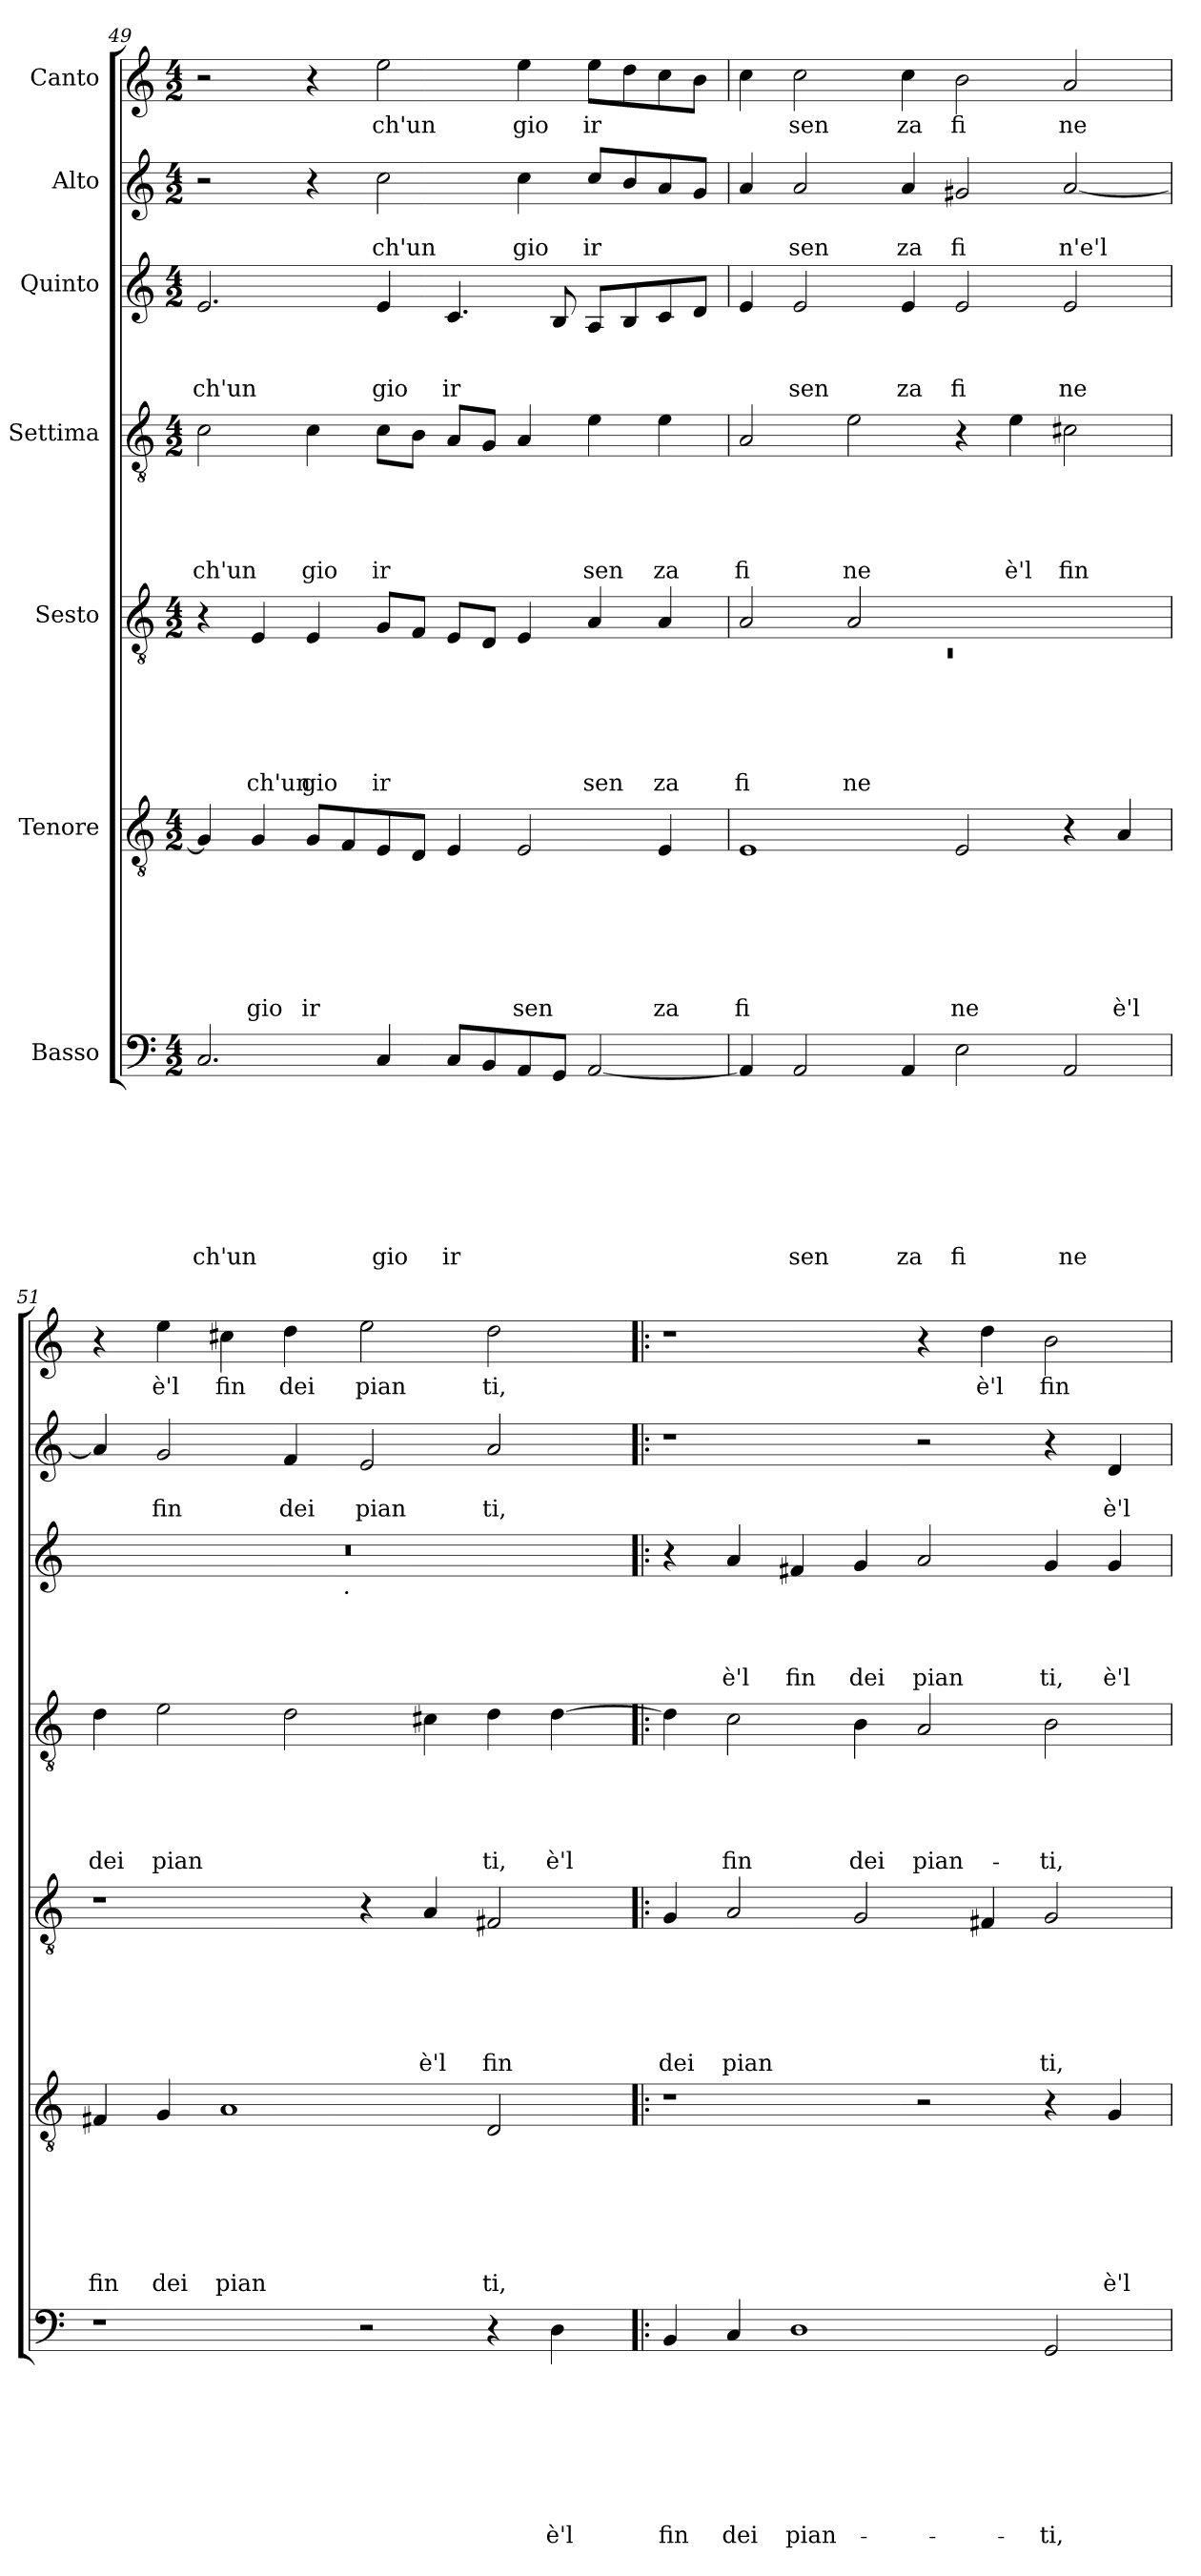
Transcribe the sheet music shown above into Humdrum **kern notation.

**kern	**text	**text	**text	**text	**text	**text	**text	**text	**kern	**text	**text	**text	**text	**text	**text	**text	**kern	**text	**text	**text	**text	**text	**text	**kern	**text	**text	**text	**text	**text	**kern	**text	**text	**text	**text	**kern	**text	**text	**kern	**text
*part7	*part7	*part7	*part7	*part7	*part7	*part7	*part7	*part7	*part6	*part6	*part6	*part6	*part6	*part6	*part6	*part6	*part5	*part5	*part5	*part5	*part5	*part5	*part5	*part4	*part4	*part4	*part4	*part4	*part4	*part3	*part3	*part3	*part3	*part3	*part2	*part2	*part2	*part1	*part1
*staff7	*staff7	*staff7	*staff7	*staff7	*staff7	*staff7	*staff7	*staff7	*staff6	*staff6	*staff6	*staff6	*staff6	*staff6	*staff6	*staff6	*staff5	*staff5	*staff5	*staff5	*staff5	*staff5	*staff5	*staff4	*staff4	*staff4	*staff4	*staff4	*staff4	*staff3	*staff3	*staff3	*staff3	*staff3	*staff2	*staff2	*staff2	*staff1	*staff1
*I"Basso	*	*	*	*	*	*	*	*	*I"Tenore	*	*	*	*	*	*	*	*I"Sesto	*	*	*	*	*	*	*I"Settima	*	*	*	*	*	*I"Quinto	*	*	*	*	*I"Alto	*	*	*I"Canto	*
*clefF4	*	*	*	*	*	*	*	*	*clefGv2	*	*	*	*	*	*	*	*clefGv2	*	*	*	*	*	*	*clefGv2	*	*	*	*	*	*clefG2	*	*	*	*	*clefG2	*	*	*clefG2	*
*k[]	*	*	*	*	*	*	*	*	*k[]	*	*	*	*	*	*	*	*k[]	*	*	*	*	*	*	*k[]	*	*	*	*	*	*k[]	*	*	*	*	*k[]	*	*	*k[]	*
*C:	*	*	*	*	*	*	*	*	*C:	*	*	*	*	*	*	*	*C:	*	*	*	*	*	*	*C:	*	*	*	*	*	*C:	*	*	*	*	*C:	*	*	*C:	*
*M4/2	*	*	*	*	*	*	*	*	*M4/2	*	*	*	*	*	*	*	*M4/2	*	*	*	*	*	*	*M4/2	*	*	*	*	*	*M4/2	*	*	*	*	*M4/2	*	*	*M4/2	*
=49	=49	=49	=49	=49	=49	=49	=49	=49	=49	=49	=49	=49	=49	=49	=49	=49	=49	=49	=49	=49	=49	=49	=49	=49	=49	=49	=49	=49	=49	=49	=49	=49	=49	=49	=49	=49	=49	=49	=49
!	!	!	!	!	!	!	!	!LO:LY:b	!	!	!	!	!	!	!	!	!	!	!	!	!	!	!	!	!	!	!	!	!LO:LY:b	!	!	!	!LO:LY:b	!	!	!	!	!	!
2.C/	.	.	.	.	.	.	.	ch'un	4G/]	.	.	.	.	.	.	.	4r	.	.	.	.	.	.	2c\	.	.	.	.	ch'un	2.e/	.	.	ch'un	.	2r	.	.	2r	.
!	!	!	!	!	!	!	!	!	!	!	!	!	!	!	!	!LO:LY:b	!	!	!	!	!	!	!LO:LY:b	!	!	!	!	!	!	!	!	!	!	!	!	!	!	!	!
.	.	.	.	.	.	.	.	.	4G/	.	.	.	.	.	.	gio	4E/	.	.	.	.	.	ch'un	.	.	.	.	.	.	.	.	.	.	.	.	.	.	.	.
!	!	!	!	!	!	!	!	!	!	!	!	!	!	!	!	!LO:LY:b	!	!	!	!	!	!	!LO:LY:b	!	!	!	!	!	!LO:LY:b	!	!	!	!	!	!	!	!	!	!
.	.	.	.	.	.	.	.	.	8G/L	.	.	.	.	.	.	ir	4E/	.	.	.	.	.	gio	4c\	.	.	.	.	gio	.	.	.	.	.	4r	.	.	4r	.
.	.	.	.	.	.	.	.	.	8F/	.	.	.	.	.	.	.	.	.	.	.	.	.	.	.	.	.	.	.	.	.	.	.	.	.	.	.	.	.	.
!	!	!	!	!	!	!	!	!LO:LY:b	!	!	!	!	!	!	!	!	!	!	!	!	!	!	!LO:LY:b	!	!	!	!	!	!LO:LY:b	!	!	!	!LO:LY:b	!	!	!	!LO:LY:b	!	!LO:LY:b
4C/	.	.	.	.	.	.	.	gio	8E/	.	.	.	.	.	.	.	8G/L	.	.	.	.	.	ir	8c\L	.	.	.	.	ir	4e/	.	.	gio	.	2cc\	.	ch'un	2ee\	ch'un
.	.	.	.	.	.	.	.	.	8D/J	.	.	.	.	.	.	.	8F/J	.	.	.	.	.	.	8B\J	.	.	.	.	.	.	.	.	.	.	.	.	.	.	.
!	!	!	!	!	!	!	!	!LO:LY:b	!	!	!	!	!	!	!	!	!	!	!	!	!	!	!	!	!	!	!	!	!	!	!	!	!LO:LY:b	!	!	!	!	!	!
8C/L	.	.	.	.	.	.	.	ir	4E/	.	.	.	.	.	.	.	8E/L	.	.	.	.	.	.	8A/L	.	.	.	.	.	4.c/	.	.	ir	.	.	.	.	.	.
8BB/	.	.	.	.	.	.	.	.	.	.	.	.	.	.	.	.	8D/J	.	.	.	.	.	.	8G/J	.	.	.	.	.	.	.	.	.	.	.	.	.	.	.
!	!	!	!	!	!	!	!	!	!	!	!	!	!	!	!	!LO:LY:b	!	!	!	!	!	!	!	!	!	!	!	!	!	!	!	!	!	!	!	!	!LO:LY:b	!	!LO:LY:b
8AA/	.	.	.	.	.	.	.	.	2E/	.	.	.	.	.	.	sen	4E/	.	.	.	.	.	.	4A/	.	.	.	.	.	.	.	.	.	.	4cc\	.	gio	4ee\	gio
8GG/J	.	.	.	.	.	.	.	.	.	.	.	.	.	.	.	.	.	.	.	.	.	.	.	.	.	.	.	.	.	8B/	.	.	.	.	.	.	.	.	.
!	!	!	!	!	!	!	!	!	!	!	!	!	!	!	!	!	!	!	!	!	!	!	!LO:LY:b	!	!	!	!	!	!LO:LY:b	!	!	!	!	!	!	!	!LO:LY:b	!	!LO:LY:b
[<2AA/	.	.	.	.	.	.	.	.	.	.	.	.	.	.	.	.	4A/	.	.	.	.	.	sen	4e\	.	.	.	.	sen	8A/L	.	.	.	.	8cc/L	.	ir	8ee\L	ir
.	.	.	.	.	.	.	.	.	.	.	.	.	.	.	.	.	.	.	.	.	.	.	.	.	.	.	.	.	.	8B/	.	.	.	.	8b/	.	.	8dd\	.
!	!	!	!	!	!	!	!	!	!	!	!	!	!	!	!	!LO:LY:b	!	!	!	!	!	!	!LO:LY:b	!	!	!	!	!	!LO:LY:b	!	!	!	!	!	!	!	!	!	!
.	.	.	.	.	.	.	.	.	4E/	.	.	.	.	.	.	za	4A/	.	.	.	.	.	za	4e\	.	.	.	.	za	8c/	.	.	.	.	8a/	.	.	8cc\	.
.	.	.	.	.	.	.	.	.	.	.	.	.	.	.	.	.	.	.	.	.	.	.	.	.	.	.	.	.	.	8d/J	.	.	.	.	8g/J	.	.	8b\J	.
=50	=50	=50	=50	=50	=50	=50	=50	=50	=50	=50	=50	=50	=50	=50	=50	=50	=50	=50	=50	=50	=50	=50	=50	=50	=50	=50	=50	=50	=50	=50	=50	=50	=50	=50	=50	=50	=50	=50	=50
*	*	*	*	*	*	*	*	*	*	*	*	*	*	*	*	*	*^	*	*	*	*	*	*	*	*	*	*	*	*	*	*	*	*	*	*	*	*	*	*
!	!	!	!	!	!	!	!	!	!	!	!	!	!	!	!	!LO:LY:b	!	!LO:N:vis=1	!	!	!	!	!	!LO:LY:b	!	!	!	!	!	!LO:LY:b	!	!	!	!	!	!	!	!	!	!
4AA/]	.	.	.	.	.	.	.	.	1E	.	.	.	.	.	.	fi	2A/	0rC	.	.	.	.	.	fi	2A/	.	.	.	.	fi	4e/	.	.	.	.	4a/	.	.	4cc\	.
!	!	!	!	!	!	!	!	!LO:LY:b	!	!	!	!	!	!	!	!	!	!	!	!	!	!	!	!	!	!	!	!	!	!	!	!	!	!LO:LY:b	!	!	!	!LO:LY:b	!	!LO:LY:b
2AA/	.	.	.	.	.	.	.	sen	.	.	.	.	.	.	.	.	.	.	.	.	.	.	.	.	.	.	.	.	.	.	2e/	.	.	sen	.	2a/	.	sen	2cc\	sen
!	!	!	!	!	!	!	!	!	!	!	!	!	!	!	!	!	!	!	!	!	!	!	!	!LO:LY:b	!	!	!	!	!	!LO:LY:b	!	!	!	!	!	!	!	!	!	!
.	.	.	.	.	.	.	.	.	.	.	.	.	.	.	.	.	2A/	.	.	.	.	.	.	ne	2e\	.	.	.	.	ne	.	.	.	.	.	.	.	.	.	.
!	!	!	!	!	!	!	!	!LO:LY:b	!	!	!	!	!	!	!	!	!	!	!	!	!	!	!	!	!	!	!	!	!	!	!	!	!	!LO:LY:b	!	!	!	!LO:LY:b	!	!LO:LY:b
4AA/	.	.	.	.	.	.	.	za	.	.	.	.	.	.	.	.	.	.	.	.	.	.	.	.	.	.	.	.	.	.	4e/	.	.	za	.	4a/	.	za	4cc\	za
!	!	!	!	!	!	!	!	!LO:LY:b	!	!	!	!	!	!	!	!LO:LY:b	!	!	!	!	!	!	!	!	!	!	!	!	!	!	!	!	!	!LO:LY:b	!	!	!	!LO:LY:b	!	!LO:LY:b
2E\	.	.	.	.	.	.	.	fi	2E/	.	.	.	.	.	.	ne	1ryy	.	.	.	.	.	.	.	4r	.	.	.	.	.	2e/	.	.	fi	.	2g#X/	.	fi	2b\	fi
!	!	!	!	!	!	!	!	!	!	!	!	!	!	!	!	!	!	!	!	!	!	!	!	!	!	!	!	!	!	!LO:LY:b	!	!	!	!	!	!	!	!	!	!
.	.	.	.	.	.	.	.	.	.	.	.	.	.	.	.	.	.	.	.	.	.	.	.	.	4e\	.	.	.	.	è'l	.	.	.	.	.	.	.	.	.	.
!	!	!	!	!	!	!	!	!LO:LY:b	!	!	!	!	!	!	!	!	!	!	!	!	!	!	!	!	!	!	!	!	!	!LO:LY:b	!	!	!	!LO:LY:b	!	!	!	!LO:LY:b	!	!LO:LY:b
2AA/	.	.	.	.	.	.	.	ne	4r	.	.	.	.	.	.	.	.	.	.	.	.	.	.	.	2c#X\	.	.	.	.	fin	2e/	.	.	ne	.	[<2a/	.	n'e'l	2a/	ne
!	!	!	!	!	!	!	!	!	!	!	!	!	!	!	!	!LO:LY:b	!	!	!	!	!	!	!	!	!	!	!	!	!	!	!	!	!	!	!	!	!	!	!	!
.	.	.	.	.	.	.	.	.	4A/	.	.	.	.	.	.	è'l	.	.	.	.	.	.	.	.	.	.	.	.	.	.	.	.	.	.	.	.	.	.	.	.
*	*	*	*	*	*	*	*	*	*	*	*	*	*	*	*	*	*v	*v	*	*	*	*	*	*	*	*	*	*	*	*	*	*	*	*	*	*	*	*	*	*
=51	=51	=51	=51	=51	=51	=51	=51	=51	=51	=51	=51	=51	=51	=51	=51	=51	=51	=51	=51	=51	=51	=51	=51	=51	=51	=51	=51	=51	=51	=51	=51	=51	=51	=51	=51	=51	=51	=51	=51
!	!	!	!	!	!	!	!	!	!	!	!	!	!	!	!	!LO:LY:b	!	!	!	!	!	!	!	!	!	!	!	!	!LO:LY:b	!	!	!	!	!	!	!	!	!	!
*	*	*	*	*	*	*	*	*	*	*	*	*	*	*	*	*	*	*	*	*	*	*	*	*	*	*	*	*	*	*^	*	*	*	*	*	*	*	*	*
1r	.	.	.	.	.	.	.	.	4F#X/	.	.	.	.	.	.	fin	1r	.	.	.	.	.	.	4d\	.	.	.	.	dei	0r	2ryy	.	.	.	.	4a/]	.	.	4r	.
!	!	!	!	!	!	!	!	!	!	!	!	!	!	!	!	!LO:LY:b	!	!	!	!	!	!	!	!	!	!	!	!	!LO:LY:b	!	!	!	!	!	!	!	!	!LO:LY:b	!	!LO:LY:b
.	.	.	.	.	.	.	.	.	4G/	.	.	.	.	.	.	dei	.	.	.	.	.	.	.	2e\	.	.	.	.	pian	.	.	.	.	.	.	2g/	.	fin	4ee\	è'l
!	!	!	!	!	!	!	!	!	!	!	!	!	!	!	!	!LO:LY:b	!	!	!	!	!	!	!	!	!	!	!	!	!	!	!	!	!	!	!	!	!	!	!	!LO:LY:b
.	.	.	.	.	.	.	.	.	1A	.	.	.	.	.	.	pian	.	.	.	.	.	.	.	.	.	.	.	.	.	.	4...ryy	.	.	.	.	.	.	.	4cc#X\	fin
!	!	!	!	!	!	!	!	!	!	!	!	!	!	!	!	!	!	!	!	!	!	!	!	!	!	!	!	!	!	!	!	!	!	!	!	!	!	!LO:LY:b	!	!LO:LY:b
.	.	.	.	.	.	.	.	.	.	.	.	.	.	.	.	.	.	.	.	.	.	.	.	2d\	.	.	.	.	.	.	.	.	.	.	.	4f/	.	dei	4dd\	dei
!	!	!	!	!	!	!	!	!	!	!	!	!	!	!	!	!	!	!	!	!	!	!	!	!	!	!	!	!	!	!	!LO:TX:b:t=.	!	!	!	!	!	!	!	!	!
.	.	.	.	.	.	.	.	.	.	.	.	.	.	.	.	.	.	.	.	.	.	.	.	.	.	.	.	.	.	.	1ryy	.	.	.	.	.	.	.	.	.
!	!	!	!	!	!	!	!	!	!	!	!	!	!	!	!	!	!	!	!	!	!	!	!	!	!	!	!	!	!	!	!	!	!	!	!	!	!	!LO:LY:b	!	!LO:LY:b
2r	.	.	.	.	.	.	.	.	.	.	.	.	.	.	.	.	4r	.	.	.	.	.	.	.	.	.	.	.	.	.	.	.	.	.	.	2e/	.	pian	2ee\	pian
!	!	!	!	!	!	!	!	!	!	!	!	!	!	!	!	!	!	!	!	!	!	!	!LO:LY:b	!	!	!	!	!	!	!	!	!	!	!	!	!	!	!	!	!
.	.	.	.	.	.	.	.	.	.	.	.	.	.	.	.	.	4A/	.	.	.	.	.	è'l	4c#\	.	.	.	.	.	.	.	.	.	.	.	.	.	.	.	.
!	!	!	!	!	!	!	!	!	!	!	!	!	!	!	!	!LO:LY:b	!	!	!	!	!	!	!LO:LY:b	!	!	!	!	!	!LO:LY:b	!	!	!	!	!	!	!	!	!LO:LY:b	!	!LO:LY:b
4r	.	.	.	.	.	.	.	.	2D/	.	.	.	.	.	.	ti,	2F#X/	.	.	.	.	.	fin	4d\	.	.	.	.	ti,	.	.	.	.	.	.	2a/	.	ti,	2dd\	ti,
!	!	!	!	!	!	!	!	!LO:LY:b	!	!	!	!	!	!	!	!	!	!	!	!	!	!	!	!	!	!	!	!	!LO:LY:b	!	!	!	!	!	!	!	!	!	!	!
4D\	.	.	.	.	.	.	.	è'l	.	.	.	.	.	.	.	.	.	.	.	.	.	.	.	[<4d\	.	.	.	.	è'l	.	.	.	.	.	.	.	.	.	.	.
.	.	.	.	.	.	.	.	.	.	.	.	.	.	.	.	.	.	.	.	.	.	.	.	.	.	.	.	.	.	.	32ryy	.	.	.	.	.	.	.	.	.
!!LO:LB:g=z
=52!|:	=52!|:	=52!|:	=52!|:	=52!|:	=52!|:	=52!|:	=52!|:	=52!|:	=52!|:	=52!|:	=52!|:	=52!|:	=52!|:	=52!|:	=52!|:	=52!|:	=52!|:	=52!|:	=52!|:	=52!|:	=52!|:	=52!|:	=52!|:	=52!|:	=52!|:	=52!|:	=52!|:	=52!|:	=52!|:	=52!|:	=52!|:	=52!|:	=52!|:	=52!|:	=52!|:	=52!|:	=52!|:	=52!|:	=52!|:	=52!|:
!	!	!	!	!	!	!	!	!LO:LY:b	!	!	!	!	!	!	!	!	!	!	!	!	!	!	!LO:LY:b	!	!	!	!	!	!	!	!	!	!	!	!	!	!	!	!	!
*	*	*	*	*	*	*	*	*	*	*	*	*	*	*	*	*	*	*	*	*	*	*	*	*	*	*	*	*	*	*v	*v	*	*	*	*	*	*	*	*	*
4BB/	.	.	.	.	.	.	.	fin	1r	.	.	.	.	.	.	.	4G/	.	.	.	.	.	dei	4d\]	.	.	.	.	.	4r	.	.	.	.	1r	.	.	1r	.
!	!	!	!	!	!	!	!	!LO:LY:b	!	!	!	!	!	!	!	!	!	!	!	!	!	!	!LO:LY:b	!	!	!	!	!	!LO:LY:b	!	!	!	!	!LO:LY:b	!	!	!	!	!
4C/	.	.	.	.	.	.	.	dei	.	.	.	.	.	.	.	.	2A/	.	.	.	.	.	pian	2c\	.	.	.	.	fin	4a/	.	.	.	è'l	.	.	.	.	.
!	!	!	!	!	!	!	!	!LO:LY:b	!	!	!	!	!	!	!	!	!	!	!	!	!	!	!	!	!	!	!	!	!	!	!	!	!	!LO:LY:b	!	!	!	!	!
1D	.	.	.	.	.	.	.	pian-	.	.	.	.	.	.	.	.	.	.	.	.	.	.	.	.	.	.	.	.	.	4f#X/	.	.	.	fin	.	.	.	.	.
!	!	!	!	!	!	!	!	!	!	!	!	!	!	!	!	!	!	!	!	!	!	!	!	!	!	!	!	!	!LO:LY:b	!	!	!	!	!LO:LY:b	!	!	!	!	!
.	.	.	.	.	.	.	.	.	.	.	.	.	.	.	.	.	2G/	.	.	.	.	.	.	4B\	.	.	.	.	dei	4g/	.	.	.	dei	.	.	.	.	.
!	!	!	!	!	!	!	!	!	!	!	!	!	!	!	!	!	!	!	!	!	!	!	!	!	!	!	!	!	!LO:LY:b	!	!	!	!	!LO:LY:b	!	!	!	!	!
.	.	.	.	.	.	.	.	.	2r	.	.	.	.	.	.	.	.	.	.	.	.	.	.	2A/	.	.	.	.	pian-	2a/	.	.	.	pian	2r	.	.	4r	.
!	!	!	!	!	!	!	!	!	!	!	!	!	!	!	!	!	!	!	!	!	!	!	!	!	!	!	!	!	!	!	!	!	!	!	!	!	!	!	!LO:LY:b
.	.	.	.	.	.	.	.	.	.	.	.	.	.	.	.	.	4F#/	.	.	.	.	.	.	.	.	.	.	.	.	.	.	.	.	.	.	.	.	4dd\	è'l
!	!	!	!	!	!	!	!	!LO:LY:b	!	!	!	!	!	!	!	!	!	!	!	!	!	!	!LO:LY:b	!	!	!	!	!	!LO:LY:b	!	!	!	!	!LO:LY:b	!	!	!	!	!LO:LY:b
2GG/	.	.	.	.	.	.	.	-ti,	4r	.	.	.	.	.	.	.	2G/	.	.	.	.	.	ti,	2B\	.	.	.	.	-ti,	4g/	.	.	.	ti,	4r	.	.	2b\	fin
!	!	!	!	!	!	!	!	!	!	!	!	!	!	!	!	!LO:LY:b	!	!	!	!	!	!	!	!	!	!	!	!	!	!	!	!	!	!LO:LY:b	!	!	!LO:LY:b	!	!
.	.	.	.	.	.	.	.	.	4G/	.	.	.	.	.	.	è'l	.	.	.	.	.	.	.	.	.	.	.	.	.	4g/	.	.	.	è'l	4d/	.	è'l	.	.
=	=	=	=	=	=	=	=	=	=	=	=	=	=	=	=	=	=	=	=	=	=	=	=	=	=	=	=	=	=	=	=	=	=	=	=	=	=	=	=
*-	*-	*-	*-	*-	*-	*-	*-	*-	*-	*-	*-	*-	*-	*-	*-	*-	*-	*-	*-	*-	*-	*-	*-	*-	*-	*-	*-	*-	*-	*-	*-	*-	*-	*-	*-	*-	*-	*-	*-
